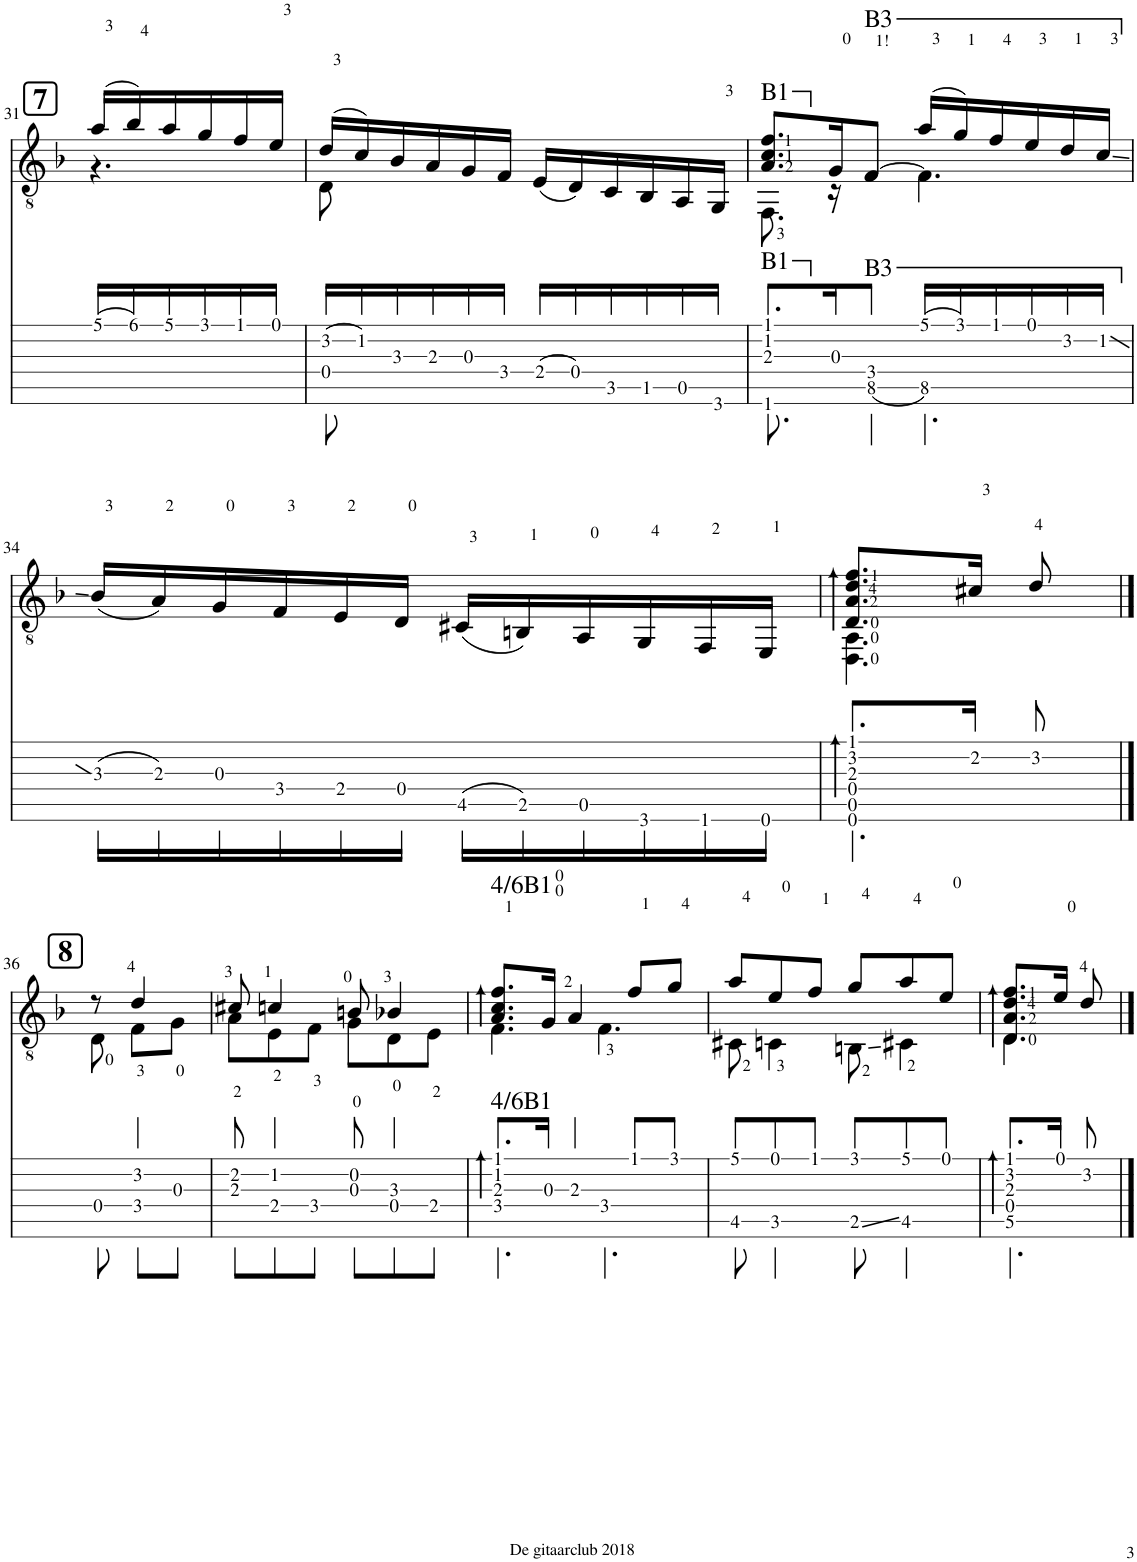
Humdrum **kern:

**kern	**kern
*part2	*part1
*staff2	*staff1
*I"Klassieke gitaar [Tablatuur]	*I"Klassieke gitaar Classical Guitar
!!LO:PB:g=z
*	*clefGv2
*k[b-]	*k[b-]
*M6/8	*M6/8
!!LO:REH:place=s1:a:B:cj:fs=14:t=7
=31	=31
*^	*^
(16a/LL	4.r	(16a/LL	4.r
16b-/)	.	16b-/)	.
16a/	.	16a/	.
16g/	.	16g/	.
16f/	.	16f/	.
16e/JJ	.	16e/JJ	.
=32	=32	=32	=32
(16d/LL	8D\	(16d/LL	8D\
16c/)	.	16c/)	.
16B-/	8ryy	16B-/	8ryy
16A/	.	16A/	.
16G/	2ryy	16G/	2ryy
16F/JJ	.	16F/JJ	.
(16E/LL	.	(16E/LL	.
16D/)	.	16D/)	.
16C/	.	16C/	.
16BB-/	.	16BB-/	.
16AA/	.	16AA/	.
16GG/JJ	.	16GG/JJ	.
=33	=33	=33	=33
!	!	!LO:TX:a:t=B1	!
!LO:TX:a:t=B1	!	!	!
8.A/ 8.c/ 8.f/L	8.FF\	8.A/ 8.c/ 8.f/L	8.FF\
16G/K	16r	16G/K	16r
!	!	!LO:TX:a:t=B3	!
!LO:TX:a:t=B3	!	!	!
8F/J	[8F\	8F/J	[8F/
(16a/LL	4.F\]	(16a/LL	4.F\]
16g/)	.	16g/)	.
16f/	.	16f/	.
16e/	.	16e/	.
16d/	.	16d/	.
16c/JJ	.	16c/JJ	.
*v	*v	*	*
*	*v	*v
!!LO:LB:g=z
=34	=34
(16B-\LL	(16B-/LL
16A\)	16A/)
16G\	16G/
16F\	16F/
16E\	16E/
16D\JJ	16D/JJ
(16C#X\LL	(16C#X/LL
16BBn\)	16BBn/)
16AA\	16AA/
16GG\	16GG/
16FF\	16FF/
16EE\JJ	16EE/JJ
=35	=35
*^	*^
8.D/ 8.A/ 8.d/ 8.f/L	4.DD\ 4.AA\	8.D/ 8.A/ 8.d/ 8.f/L	4.DD\ 4.AA\
16c#X/Jk	.	16c#X/Jk	.
8d/	.	8d/	.
!!LO:LB:g=z	!!
!!LO:REH:place=s1:a:B:cj:fs=14:t=8	!!
==36	==36	==36	==36
8r	8D\	8r	8D\
4d/	8F\L	4d/	8F<\L
.	8G\J	.	8G<\J
=37	=37	=37	=37
8c#X/	8A\L	8c#X/	8A<\L
4cn/	8E\	4cn/	8E<\
.	8F\J	.	8F<\J
8Bn/	8G\L	8Bn/	8G<\L
4B-X/	8D\	4B-X/	8D<\
.	8E\J	.	8E<\J
=38	=38	=38	=38
!	!	!LO:TX:a:t=4/6B1	!
!LO:TX:a:t=4/6B1	!	!	!
8.A/ 8.c/ 8.f/L	4.F\	8.A/ 8.c/ 8.f/L	4.F\
16G/Jk	.	16G/Jk	.
4A/	.	4A/	.
.	4.F\	.	4.F\
8f/L	.	8f/L	.
8g/J	.	8g/J	.
=39	=39	=39	=39
8a/L	8C#X\	8a/L	8C#X\
8e/	4Cn\	8e/	4Cn\
8f/J	.	8f/J	.
8g/L	8BBn\	8g/L	8BBn\
8a/	4C#X\	8a/	4C#X\
8e/J	.	8e/J	.
=40	=40	=40	=40
8.D/ 8.A/ 8.d/ 8.f/L	4.D\	8.D/ 8.A/ 8.d/ 8.f/L	4.D\
16e/Jk	.	16e/Jk	.
8d/	.	8d/	.
*v	*v	*	*
*	*v	*v
==	==
*-	*-
